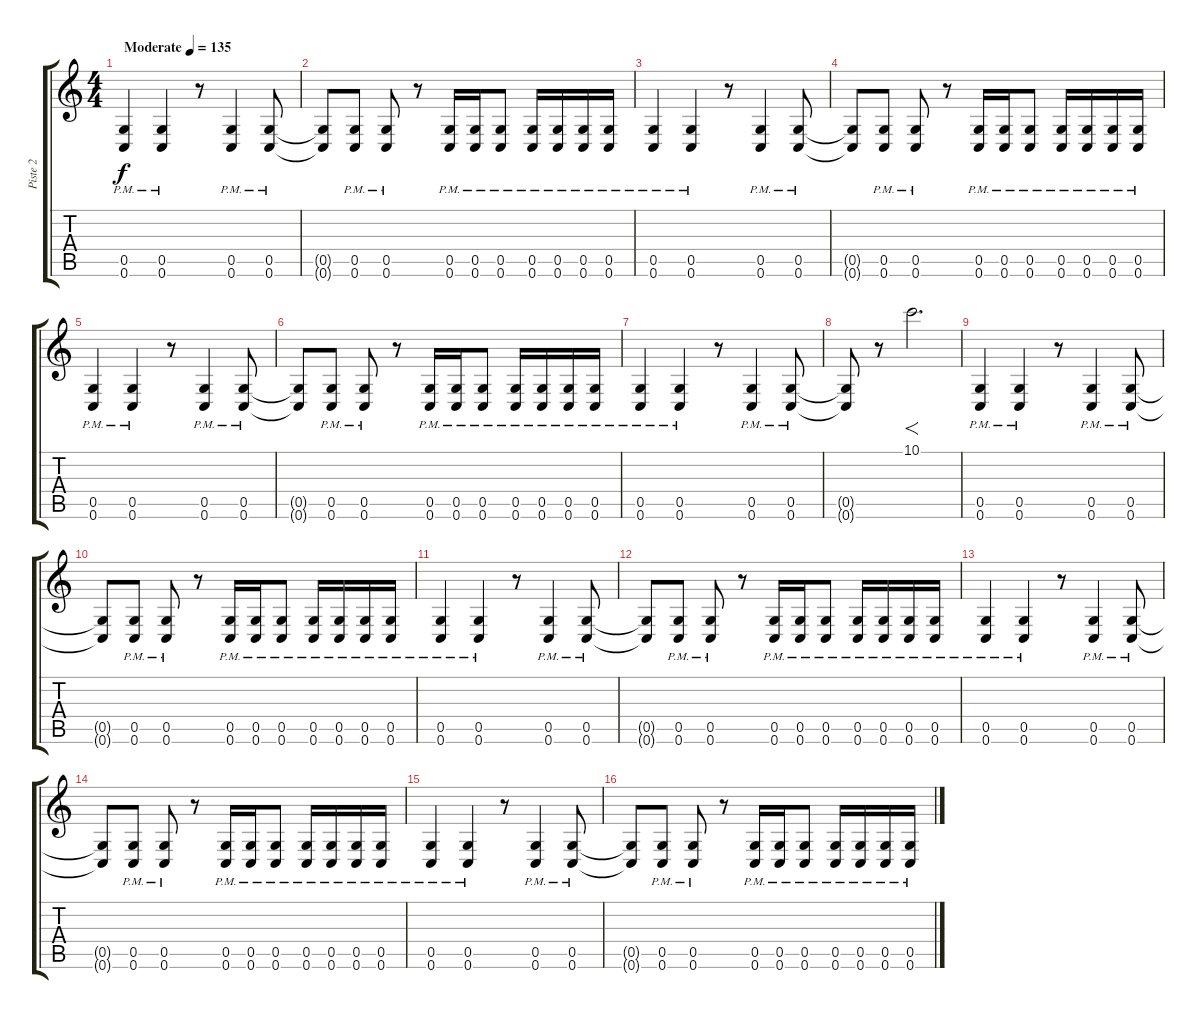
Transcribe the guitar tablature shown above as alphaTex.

\track ("Piste 2" "Piste 2") {instrument distortionguitar}
\staff {score tabs}
\tuning (D4 A3 F3 C3 G2 C2) {hide}
\ts (4 4)
\tempo (135 "Moderate")
\clef g2
\ks c
(0.5{pm} 0.6).4{dy f instrument distortionguitar} (0.5{pm} 0.6).4 r.8 (0.5{pm} 0.6{pm}).4 (0.5{pm} 0.6{pm}).8 |
(0.5{t} 0.6{t}).8 (0.5 0.6{pm}).8 (0.5 0.6{pm}).8 r.8 (0.5{pm} 0.6).16 (0.5{pm} 0.6).16 (0.5{pm} 0.6).8 (0.5{pm} 0.6).16 (0.5{pm} 0.6).16 (0.5{pm} 0.6).16 (0.5{pm} 0.6).16 |
(0.5{pm} 0.6).4 (0.5{pm} 0.6).4 r.8 (0.5{pm} 0.6{pm}).4 (0.5{pm} 0.6{pm}).8 |
(0.5{t} 0.6{t}).8 (0.5 0.6{pm}).8 (0.5 0.6{pm}).8 r.8 (0.5{pm} 0.6).16 (0.5{pm} 0.6).16 (0.5{pm} 0.6).8 (0.5{pm} 0.6).16 (0.5{pm} 0.6).16 (0.5{pm} 0.6).16 (0.5{pm} 0.6).16 |
(0.5{pm} 0.6).4 (0.5{pm} 0.6).4 r.8 (0.5{pm} 0.6{pm}).4 (0.5{pm} 0.6{pm}).8 |
(0.5{t} 0.6{t}).8 (0.5 0.6{pm}).8 (0.5 0.6{pm}).8 r.8 (0.5{pm} 0.6).16 (0.5{pm} 0.6).16 (0.5{pm} 0.6).8 (0.5{pm} 0.6).16 (0.5{pm} 0.6).16 (0.5{pm} 0.6).16 (0.5{pm} 0.6).16 |
(0.5{pm} 0.6{pm}).4 (0.5{pm} 0.6{pm}).4 r.8 (0.5{pm} 0.6{pm}).4 (0.5{pm} 0.6{pm}).8 |
(0.5{t} 0.6{t}).8 r.8 10.1.2{f d} |
(0.5{pm} 0.6).4 (0.5{pm} 0.6).4 r.8 (0.5{pm} 0.6{pm}).4 (0.5{pm} 0.6{pm}).8 |
(0.5{t} 0.6{t}).8 (0.5 0.6{pm}).8 (0.5 0.6{pm}).8 r.8 (0.5{pm} 0.6).16 (0.5{pm} 0.6).16 (0.5{pm} 0.6).8 (0.5{pm} 0.6).16 (0.5{pm} 0.6).16 (0.5{pm} 0.6).16 (0.5{pm} 0.6).16 |
(0.5{pm} 0.6).4 (0.5{pm} 0.6).4 r.8 (0.5{pm} 0.6{pm}).4 (0.5{pm} 0.6{pm}).8 |
(0.5{t} 0.6{t}).8 (0.5 0.6{pm}).8 (0.5 0.6{pm}).8 r.8 (0.5{pm} 0.6).16 (0.5{pm} 0.6).16 (0.5{pm} 0.6).8 (0.5{pm} 0.6).16 (0.5{pm} 0.6).16 (0.5{pm} 0.6).16 (0.5{pm} 0.6).16 |
(0.5{pm} 0.6).4 (0.5{pm} 0.6).4 r.8 (0.5{pm} 0.6{pm}).4 (0.5{pm} 0.6{pm}).8 |
(0.5{t} 0.6{t}).8 (0.5 0.6{pm}).8 (0.5 0.6{pm}).8 r.8 (0.5{pm} 0.6).16 (0.5{pm} 0.6).16 (0.5{pm} 0.6).8 (0.5{pm} 0.6).16 (0.5{pm} 0.6).16 (0.5{pm} 0.6).16 (0.5{pm} 0.6).16 |
(0.5{pm} 0.6).4 (0.5{pm} 0.6).4 r.8 (0.5{pm} 0.6{pm}).4 (0.5{pm} 0.6{pm}).8 |
(0.5{t} 0.6{t}).8 (0.5 0.6{pm}).8 (0.5 0.6{pm}).8 r.8 (0.5{pm} 0.6).16 (0.5{pm} 0.6).16 (0.5{pm} 0.6).8 (0.5{pm} 0.6).16 (0.5{pm} 0.6).16 (0.5{pm} 0.6).16 (0.5{pm} 0.6).16
